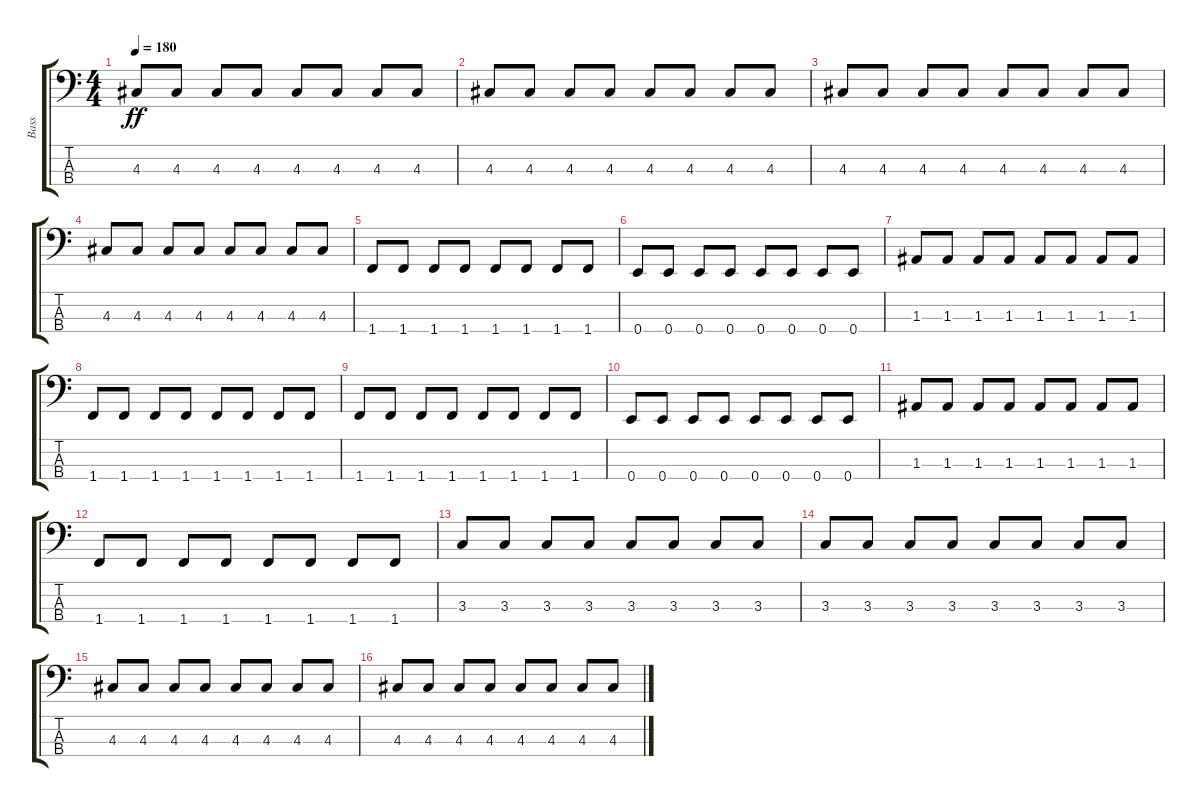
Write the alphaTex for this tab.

\track ("Bass" "Bass") {instrument electricbasspick}
\staff {score tabs}
\tuning (G2 D2 A1 E1) {hide}
\ts (4 4)
\tempo 180
\clef f4
\ks c
4.3.8{dy ff} 4.3.8 4.3.8 4.3.8 4.3.8 4.3.8 4.3.8 4.3.8 |
4.3.8 4.3.8 4.3.8 4.3.8 4.3.8 4.3.8 4.3.8 4.3.8 |
4.3.8 4.3.8 4.3.8 4.3.8 4.3.8 4.3.8 4.3.8 4.3.8 |
4.3.8 4.3.8 4.3.8 4.3.8 4.3.8 4.3.8 4.3.8 4.3.8 |
1.4.8 1.4.8 1.4.8 1.4.8 1.4.8 1.4.8 1.4.8 1.4.8 |
0.4.8 0.4.8 0.4.8 0.4.8 0.4.8 0.4.8 0.4.8 0.4.8 |
1.3.8 1.3.8 1.3.8 1.3.8 1.3.8 1.3.8 1.3.8 1.3.8 |
1.4.8 1.4.8 1.4.8 1.4.8 1.4.8 1.4.8 1.4.8 1.4.8 |
1.4.8 1.4.8 1.4.8 1.4.8 1.4.8 1.4.8 1.4.8 1.4.8 |
0.4.8 0.4.8 0.4.8 0.4.8 0.4.8 0.4.8 0.4.8 0.4.8 |
1.3.8 1.3.8 1.3.8 1.3.8 1.3.8 1.3.8 1.3.8 1.3.8 |
1.4.8 1.4.8 1.4.8 1.4.8 1.4.8 1.4.8 1.4.8 1.4.8 |
3.3.8 3.3.8 3.3.8 3.3.8 3.3.8 3.3.8 3.3.8 3.3.8 |
3.3.8 3.3.8 3.3.8 3.3.8 3.3.8 3.3.8 3.3.8 3.3.8 |
4.3.8 4.3.8 4.3.8 4.3.8 4.3.8 4.3.8 4.3.8 4.3.8 |
4.3.8 4.3.8 4.3.8 4.3.8 4.3.8 4.3.8 4.3.8 4.3.8
